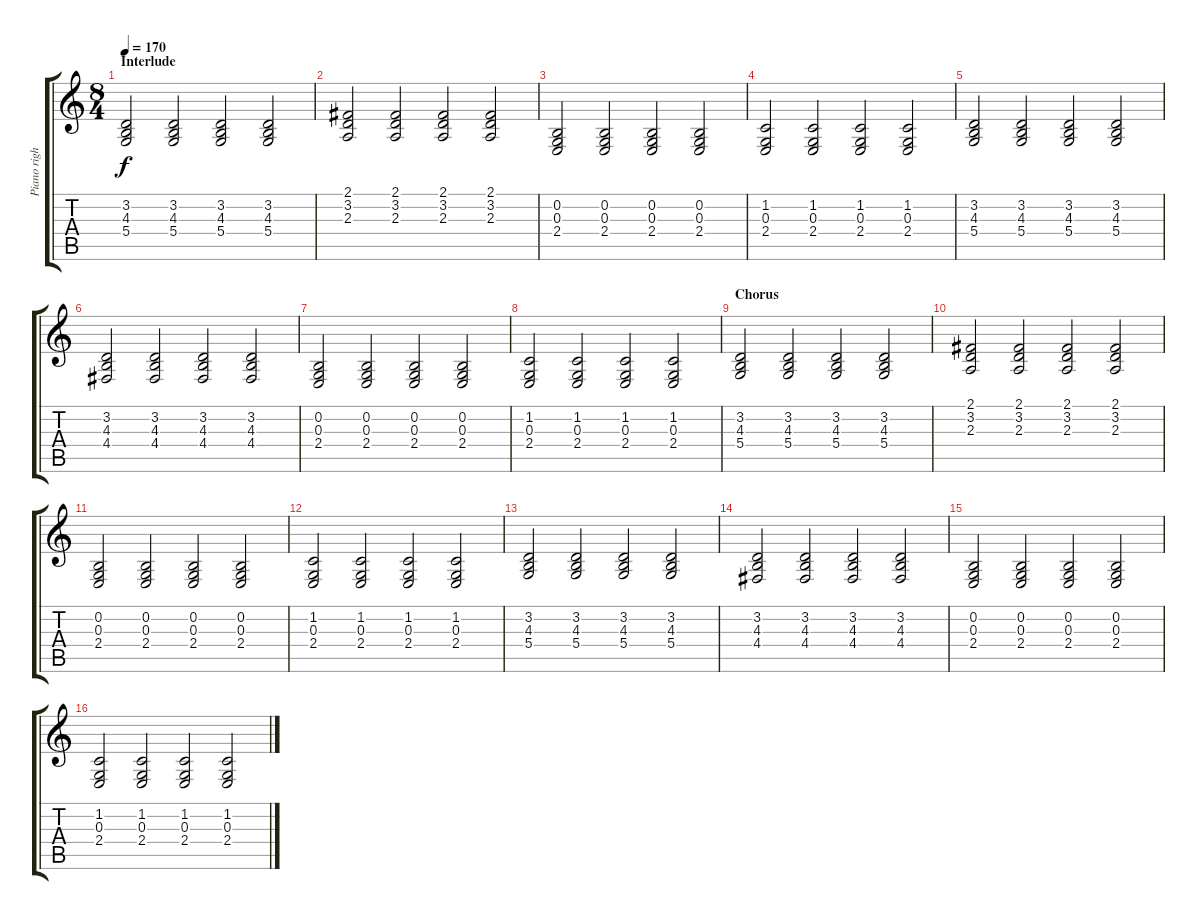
\track ("Piano right hand" "Piano righ") {instrument acousticgrandpiano}
\staff {score tabs}
\tuning (E4 B3 G3 D3 A2 E2) {hide}
\ts (8 4)
\section ("" "Interlude")
\tempo 170
\clef g2
\ks c
(3.2 4.3 5.4).2{dy f volume 12} (3.2 4.3 5.4).2 (3.2 4.3 5.4).2 (3.2 4.3 5.4).2 |
(2.1 3.2 2.3).2 (2.1 3.2 2.3).2 (2.1 3.2 2.3).2 (2.1 3.2 2.3).2 |
(0.2 0.3 2.4).2 (0.2 0.3 2.4).2 (0.2 0.3 2.4).2 (0.2 0.3 2.4).2 |
(1.2 0.3 2.4).2 (1.2 0.3 2.4).2 (1.2 0.3 2.4).2 (1.2 0.3 2.4).2 |
(3.2 4.3 5.4).2{volume 10} (3.2 4.3 5.4).2 (3.2 4.3 5.4).2 (3.2 4.3 5.4).2 |
(3.2 4.3 4.4).2 (3.2 4.3 4.4).2 (3.2 4.3 4.4).2 (3.2 4.3 4.4).2 |
(0.2 0.3 2.4).2 (0.2 0.3 2.4).2 (0.2 0.3 2.4).2 (0.2 0.3 2.4).2 |
(1.2 0.3 2.4).2 (1.2 0.3 2.4).2 (1.2 0.3 2.4).2 (1.2 0.3 2.4).2 |
\section ("" "Chorus")
(3.2 4.3 5.4).2{volume 12} (3.2 4.3 5.4).2 (3.2 4.3 5.4).2 (3.2 4.3 5.4).2 |
(2.1 3.2 2.3).2 (2.1 3.2 2.3).2 (2.1 3.2 2.3).2 (2.1 3.2 2.3).2 |
(0.2 0.3 2.4).2 (0.2 0.3 2.4).2 (0.2 0.3 2.4).2 (0.2 0.3 2.4).2 |
(1.2 0.3 2.4).2 (1.2 0.3 2.4).2 (1.2 0.3 2.4).2 (1.2 0.3 2.4).2 |
(3.2 4.3 5.4).2{volume 10} (3.2 4.3 5.4).2 (3.2 4.3 5.4).2 (3.2 4.3 5.4).2 |
(3.2 4.3 4.4).2 (3.2 4.3 4.4).2 (3.2 4.3 4.4).2 (3.2 4.3 4.4).2 |
(0.2 0.3 2.4).2 (0.2 0.3 2.4).2 (0.2 0.3 2.4).2 (0.2 0.3 2.4).2 |
(1.2 0.3 2.4).2 (1.2 0.3 2.4).2 (1.2 0.3 2.4).2 (1.2 0.3 2.4).2
